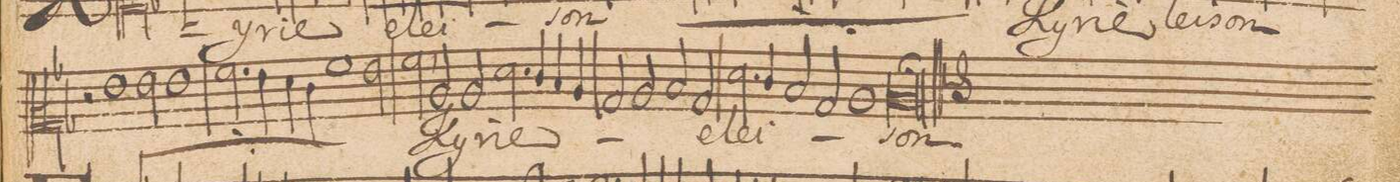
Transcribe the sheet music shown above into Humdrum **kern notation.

**kern	**text
*I"ALTVS.	*
*clefC2	*
*k[b-]	*
*met(c|)	*
*M2/1	*
2r	.
*	*ij
1g\	Ky-
2g\	-ri-
=46-	=46-
1g\	-e
2.a\	e-
4g\	.
=47-	=47-
4f\	.
4e\	.
1a\	-le-
2g\	-i-
=48-	=48-
2a,<\	-son
*	*Xij
2c/	Ky-
2c/	-ri-
2.f\	-e
=49-	=49-
4e/	.
4d/	.
4c/	.
2B-/	.
2c/	.
=50-	=50-
2d/	.
2B-/	e-
2.f\	-lei-
4e/	.
=51-	=51-
2d/	.
2B-/	.
1c/	.
=52-	=52-
0c/;	-son.
==	==
*-	*-
